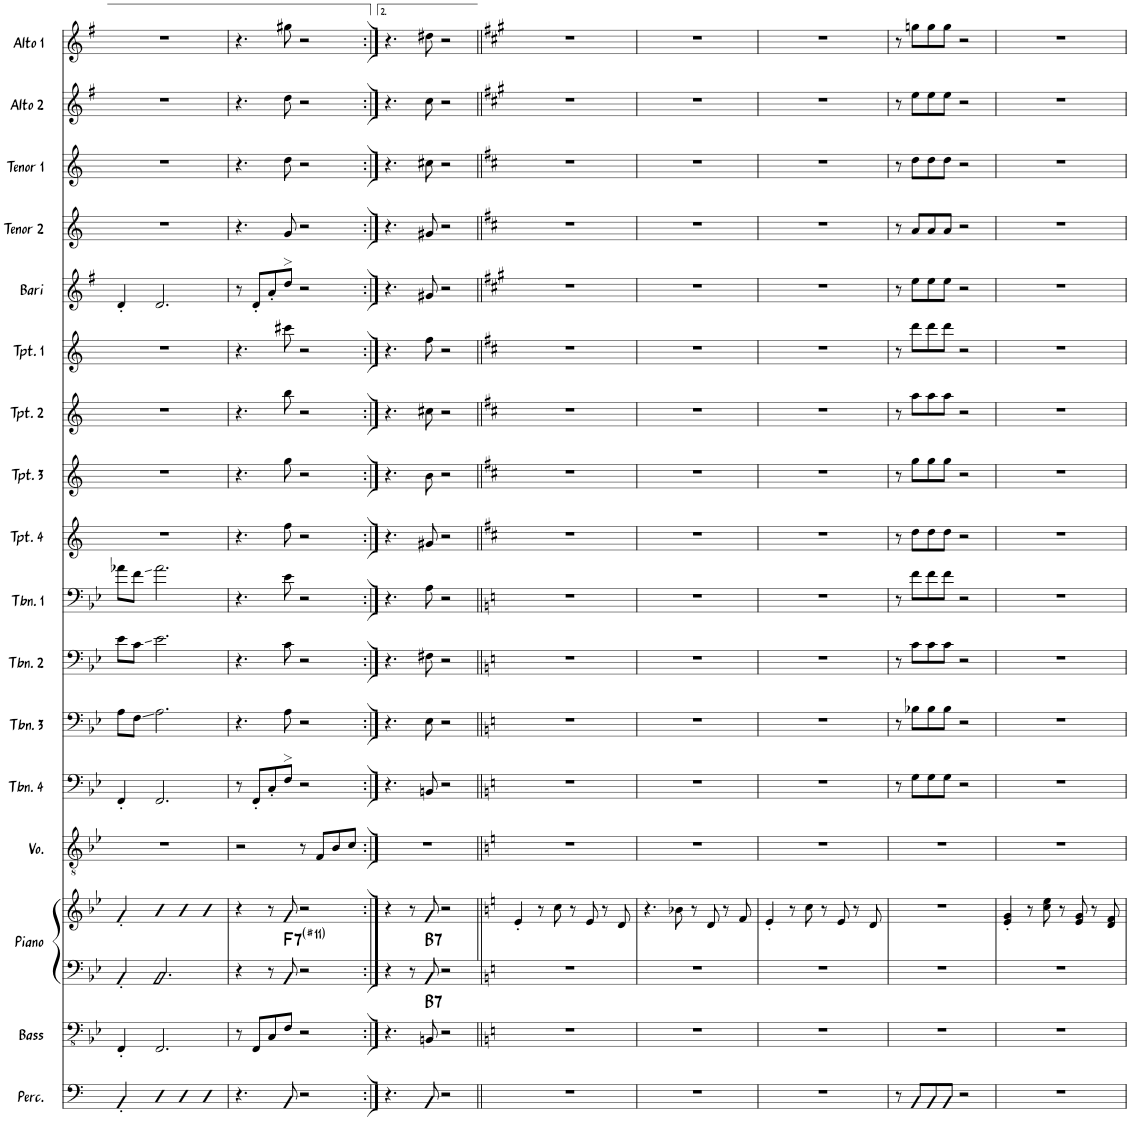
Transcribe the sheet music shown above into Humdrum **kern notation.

**kern	**kern	**harte	**kern	**kern	**harte	**kern	**kern	**kern	**kern	**kern	**kern	**kern	**kern	**kern	**kern	**kern	**kern	**kern	**kern
*part17	*part16	*part16	*part15	*part15	*part15	*part14	*part13	*part12	*part11	*part10	*part9	*part8	*part7	*part6	*part5	*part4	*part3	*part2	*part1
*staff18	*staff17	*	*staff16	*staff15	*	*staff14	*staff13	*staff12	*staff11	*staff10	*staff9	*staff8	*staff7	*staff6	*staff5	*staff4	*staff3	*staff2	*staff1
*I"Percussions	*I"Bass	*	*I"Piano	*	*	*I"Voice	*I"Trombone 4	*I"Trombone 3	*I"Trombone 2	*I"Trombone 1	*I"Trumpet 4	*I"Trumpet 3	*I"Trumpet 2	*I"Trumpet 1	*I"Baritone Sax	*I"Tenor Sax 2	*I"Tenor Sax 1	*I"Alto Sax 2	*I"Alto Sax 1
*I'Perc.	*I'Bass	*	*I'Piano	*	*	*I'Vo.	*I'Tbn. 4	*I'Tbn. 3	*I'Tbn. 2	*I'Tbn. 1	*I'Tpt. 4	*I'Tpt. 3	*I'Tpt. 2	*I'Tpt. 1	*I'Bari	*I'Tenor 2	*I'Tenor 1	*I'Alto 2	*I'Alto 1
!!LO:PB:g=z
*clefF4	*clefFv4	*	*clefF4	*clefG2	*	*clefGv2	*clefF4	*clefF4	*clefF4	*clefF4	*clefG2	*clefG2	*clefG2	*clefG2	*clefG2	*clefG2	*clefG2	*clefG2	*clefG2
*	*	*	*	*	*	*	*	*	*	*	*Trd1c2	*Trd1c2	*Trd1c2	*Trd1c2	*Trd12c21	*Trd8c14	*Trd8c14	*Trd5c9	*Trd5c9
*k[]	*k[b-e-]	*	*k[b-e-]	*k[b-e-]	*	*k[b-e-]	*k[b-e-]	*k[b-e-]	*k[b-e-]	*k[b-e-]	*k[]	*k[]	*k[]	*k[]	*k[f#]	*k[]	*k[]	*k[f#]	*k[f#]
*M2/2	*M2/2	*	*M2/2	*M2/2	*	*M2/2	*M2/2	*M2/2	*M2/2	*M2/2	*M2/2	*M2/2	*M2/2	*M2/2	*M2/2	*M2/2	*M2/2	*M2/2	*M2/2
*met(c|)	*met(c|)	*	*met(c|)	*met(c|)	*	*met(c|)	*met(c|)	*met(c|)	*met(c|)	*met(c|)	*met(c|)	*met(c|)	*met(c|)	*met(c|)	*met(c|)	*met(c|)	*met(c|)	*met(c|)	*met(c|)
=33	=33	=33	=33	=33	=33	=33	=33	=33	=33	=33	=33	=33	=33	=33	=33	=33	=33	=33	=33
4BB'/	4FFF'/	.	4BB-'/	4g'/	.	1r	4FF'/	8A\L	8e-\L	8a-X\L	1r	1r	1r	1r	4d'/	1r	1r	1r	1r
.	.	.	.	.	.	.	.	8F\J	8c\J	8f\J	.	.	.	.	.	.	.	.	.
4DD	2.FFF/	.	2.BB-/	4B-	.	.	2.FF/	2.A\	2.e-\	2.a-\	.	.	.	.	2.d/	.	.	.	.
4DD	.	.	.	4B-	.	.	.	.	.	.	.	.	.	.	.	.	.	.	.
4DD	.	.	.	4B-	.	.	.	.	.	.	.	.	.	.	.	.	.	.	.
=34	=34	=34	=34	=34	=34	=34	=34	=34	=34	=34	=34	=34	=34	=34	=34	=34	=34	=34	=34
4.r	8r	.	4r	4r	.	2r	8r	4.r	4.r	4.r	4.r	4.r	4.r	4.r	8r	4.r	4.r	4.r	4.r
.	8FFF/L	.	.	.	.	.	8FF'/L	.	.	.	.	.	.	.	8d'/L	.	.	.	.
.	8CC/	.	8r	8r	.	.	8C'/	.	.	.	.	.	.	.	8a'/	.	.	.	.
!	!	!	!	!	!LO:H:kt=7	!	!	!	!	!	!	!	!	!	!	!	!	!	!
8BB/	8FF/J	.	8BB-/	8g/	F:7(#11)	.	8F>/J	8A\	8c\	8e-\	8ff\	8gg\	8bb\	8ccc#X\	8dd>/J	8g/	8dd\	8dd\	8gg#X\
2r	2r	.	2r	2r	.	8r	2r	2r	2r	2r	2r	2r	2r	2r	2r	2r	2r	2r	2r
.	.	.	.	.	.	8F/L	.	.	.	.	.	.	.	.	.	.	.	.	.
.	.	.	.	.	.	8B-/	.	.	.	.	.	.	.	.	.	.	.	.	.
.	.	.	.	.	.	8c/J	.	.	.	.	.	.	.	.	.	.	.	.	.
=35:|!	=35:|!	=35:|!	=35:|!	=35:|!	=35:|!	=35:|!	=35:|!	=35:|!	=35:|!	=35:|!	=35:|!	=35:|!	=35:|!	=35:|!	=35:|!	=35:|!	=35:|!	=35:|!	=35:|!
4.r	4.r	.	4r	4r	.	1r	4.r	4.r	4.r	4.r	4.r	4.r	4.r	4.r	4.r	4.r	4.r	4.r	4.r
.	.	.	8r	8r	.	.	.	.	.	.	.	.	.	.	.	.	.	.	.
!	!	!LO:H:kt=7	!	!	!LO:H:kt=7	!	!	!	!	!	!	!	!	!	!	!	!	!	!
8BB/	8BBBn/	B:7	8BB-/	8g/	B:7	.	8BBn/	8E-\	8F#X\	8A\	8g#X/	8b\	8cc#X\	8ff\	8g#X/	8g#X/	8cc#X\	8cc\	8dd#X\
2r	2r	.	2r	2r	.	.	2r	2r	2r	2r	2r	2r	2r	2r	2r	2r	2r	2r	2r
=36||	=36||	=36||	=36||	=36||	=36||	=36||	=36||	=36||	=36||	=36||	=36||	=36||	=36||	=36||	=36||	=36||	=36||	=36||	=36||
*k[]	*k[]	*	*k[]	*k[]	*	*k[]	*k[]	*k[]	*k[]	*k[]	*k[f#c#]	*k[f#c#]	*k[f#c#]	*k[f#c#]	*k[f#c#g#]	*k[f#c#]	*k[f#c#]	*k[f#c#g#]	*k[f#c#g#]
1r	1r	.	1r	4e'/	.	1r	1r	1r	1r	1r	1r	1r	1r	1r	1r	1r	1r	1r	1r
.	.	.	.	8r	.	.	.	.	.	.	.	.	.	.	.	.	.	.	.
.	.	.	.	8cc\	.	.	.	.	.	.	.	.	.	.	.	.	.	.	.
.	.	.	.	8r	.	.	.	.	.	.	.	.	.	.	.	.	.	.	.
.	.	.	.	8e/	.	.	.	.	.	.	.	.	.	.	.	.	.	.	.
.	.	.	.	8r	.	.	.	.	.	.	.	.	.	.	.	.	.	.	.
.	.	.	.	8d/	.	.	.	.	.	.	.	.	.	.	.	.	.	.	.
=37	=37	=37	=37	=37	=37	=37	=37	=37	=37	=37	=37	=37	=37	=37	=37	=37	=37	=37	=37
1r	1r	.	1r	4.r	.	1r	1r	1r	1r	1r	1r	1r	1r	1r	1r	1r	1r	1r	1r
.	.	.	.	8b-X\	.	.	.	.	.	.	.	.	.	.	.	.	.	.	.
.	.	.	.	8r	.	.	.	.	.	.	.	.	.	.	.	.	.	.	.
.	.	.	.	8d/	.	.	.	.	.	.	.	.	.	.	.	.	.	.	.
.	.	.	.	8r	.	.	.	.	.	.	.	.	.	.	.	.	.	.	.
.	.	.	.	8f/	.	.	.	.	.	.	.	.	.	.	.	.	.	.	.
=38	=38	=38	=38	=38	=38	=38	=38	=38	=38	=38	=38	=38	=38	=38	=38	=38	=38	=38	=38
1r	1r	.	1r	4e'/	.	1r	1r	1r	1r	1r	1r	1r	1r	1r	1r	1r	1r	1r	1r
.	.	.	.	8r	.	.	.	.	.	.	.	.	.	.	.	.	.	.	.
.	.	.	.	8cc\	.	.	.	.	.	.	.	.	.	.	.	.	.	.	.
.	.	.	.	8r	.	.	.	.	.	.	.	.	.	.	.	.	.	.	.
.	.	.	.	8e/	.	.	.	.	.	.	.	.	.	.	.	.	.	.	.
.	.	.	.	8r	.	.	.	.	.	.	.	.	.	.	.	.	.	.	.
.	.	.	.	8d/	.	.	.	.	.	.	.	.	.	.	.	.	.	.	.
=39	=39	=39	=39	=39	=39	=39	=39	=39	=39	=39	=39	=39	=39	=39	=39	=39	=39	=39	=39
8r	1r	.	1r	1r	.	1r	8r	8r	8r	8r	8r	8r	8r	8r	8r	8r	8r	8r	8r
8BB/L	.	.	.	.	.	.	8G\L	8B-X\L	8c\L	8f\L	8dd\L	8gg\L	8aa\L	8ddd\L	8ee\L	8a/L	8dd\L	8ee\L	8ggn\L
8BB/	.	.	.	.	.	.	8G\	8B-\	8c\	8f\	8dd\	8gg\	8aa\	8ddd\	8ee\	8a/	8dd\	8ee\	8gg\
8BB/J	.	.	.	.	.	.	8G\J	8B-\J	8c\J	8f\J	8dd\J	8gg\J	8aa\J	8ddd\J	8ee\J	8a/J	8dd\J	8ee\J	8gg\J
2r	.	.	.	.	.	.	2r	2r	2r	2r	2r	2r	2r	2r	2r	2r	2r	2r	2r
=40	=40	=40	=40	=40	=40	=40	=40	=40	=40	=40	=40	=40	=40	=40	=40	=40	=40	=40	=40
1r	1r	.	1r	4e/' 4g/'	.	1r	1r	1r	1r	1r	1r	1r	1r	1r	1r	1r	1r	1r	1r
.	.	.	.	8r	.	.	.	.	.	.	.	.	.	.	.	.	.	.	.
.	.	.	.	8cc\ 8ee\	.	.	.	.	.	.	.	.	.	.	.	.	.	.	.
.	.	.	.	8r	.	.	.	.	.	.	.	.	.	.	.	.	.	.	.
.	.	.	.	8e/ 8g/	.	.	.	.	.	.	.	.	.	.	.	.	.	.	.
.	.	.	.	8r	.	.	.	.	.	.	.	.	.	.	.	.	.	.	.
.	.	.	.	8d/ 8f/	.	.	.	.	.	.	.	.	.	.	.	.	.	.	.
=	=	=	=	=	=	=	=	=	=	=	=	=	=	=	=	=	=	=	=
*-	*-	*-	*-	*-	*-	*-	*-	*-	*-	*-	*-	*-	*-	*-	*-	*-	*-	*-	*-
